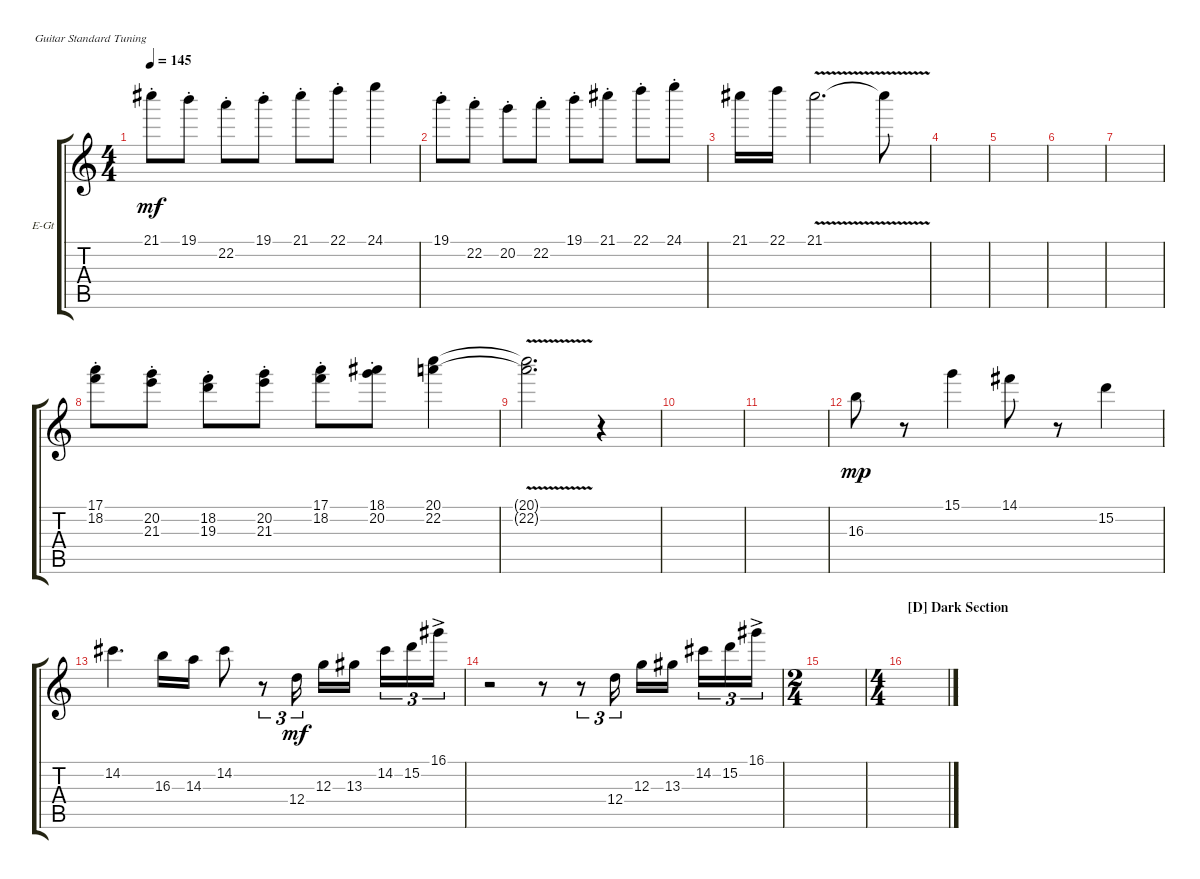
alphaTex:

\defaultSystemsLayout 4
\bracketExtendMode groupsimilarinstruments
\firstSystemTrackNameOrientation horizontal
\otherSystemsTrackNameOrientation horizontal
\track ("Flutes" "E-Gt") {instrument electricguitarclean}
\staff {score tabs}
\tuning (E4 B3 G3 D3 A2 E2)
\ts (4 4)
\tempo 145
\clef g2
\scale
0.333333
\ks c
21.1{st}.8{dy mf} 19.1{st}.8 22.2{st}.8 19.1{st}.8 21.1{st}.8 22.1{st}.8 24.1.4 |
\scale
0.333333 19.1{st}.8 22.2{st}.8 20.2{st}.8 22.2{st}.8 19.1{st}.8 21.1{st}.8 22.1{st}.8 24.1{st}.8 |
\scale
0.333333 21.1.16 22.1.16 21.1{v}.2{d} 21.1{v t}.8 |
\scale
0.333333 |
\scale
0.333333 |
\scale
0.333333 |
\scale
0.333333 |
\scale
0.333333 (17.1{st} 18.2{st}).8 (20.2{st} 21.3{st}).8 (18.2{st} 19.3{st}).8 (20.2{st} 21.3{st}).8 (17.1{st} 18.2{st}).8 (18.1{st} 20.2{st}).8 (20.1 22.2).4 |
\scale
0.333333 (20.1{v t} 22.2{v t}).2{d} r.4 |
\scale
0.333333 |
\scale
0.333333 |
\scale
0.333333 16.3.8{dy mp} r.8 15.1.4 14.1.8 r.8 15.2.4 |
\scale
0.333333 14.2.4{d} 16.3.16 14.3.16 14.2.8 r.8{tu (3 2)} 12.4.16{tu (3 2) dy mf} 12.3.16 13.3.16 14.2.16{tu (3 2)} 15.2.16{tu (3 2)} 16.1{ac}.16{tu (3 2)} |
\scale
0.209459 r.2 r.8 r.8{tu (3 2)} 12.4.16{tu (3 2)} 12.3.16 13.3.16 14.2.16{tu (3 2)} 15.2.16{tu (3 2)} 16.1{ac}.16{tu (3 2)} |
\ts (2 4)
\scale
0.39527 |
\ts (4 4)
\section ("D" "Dark Section")
\scale
0.39527
